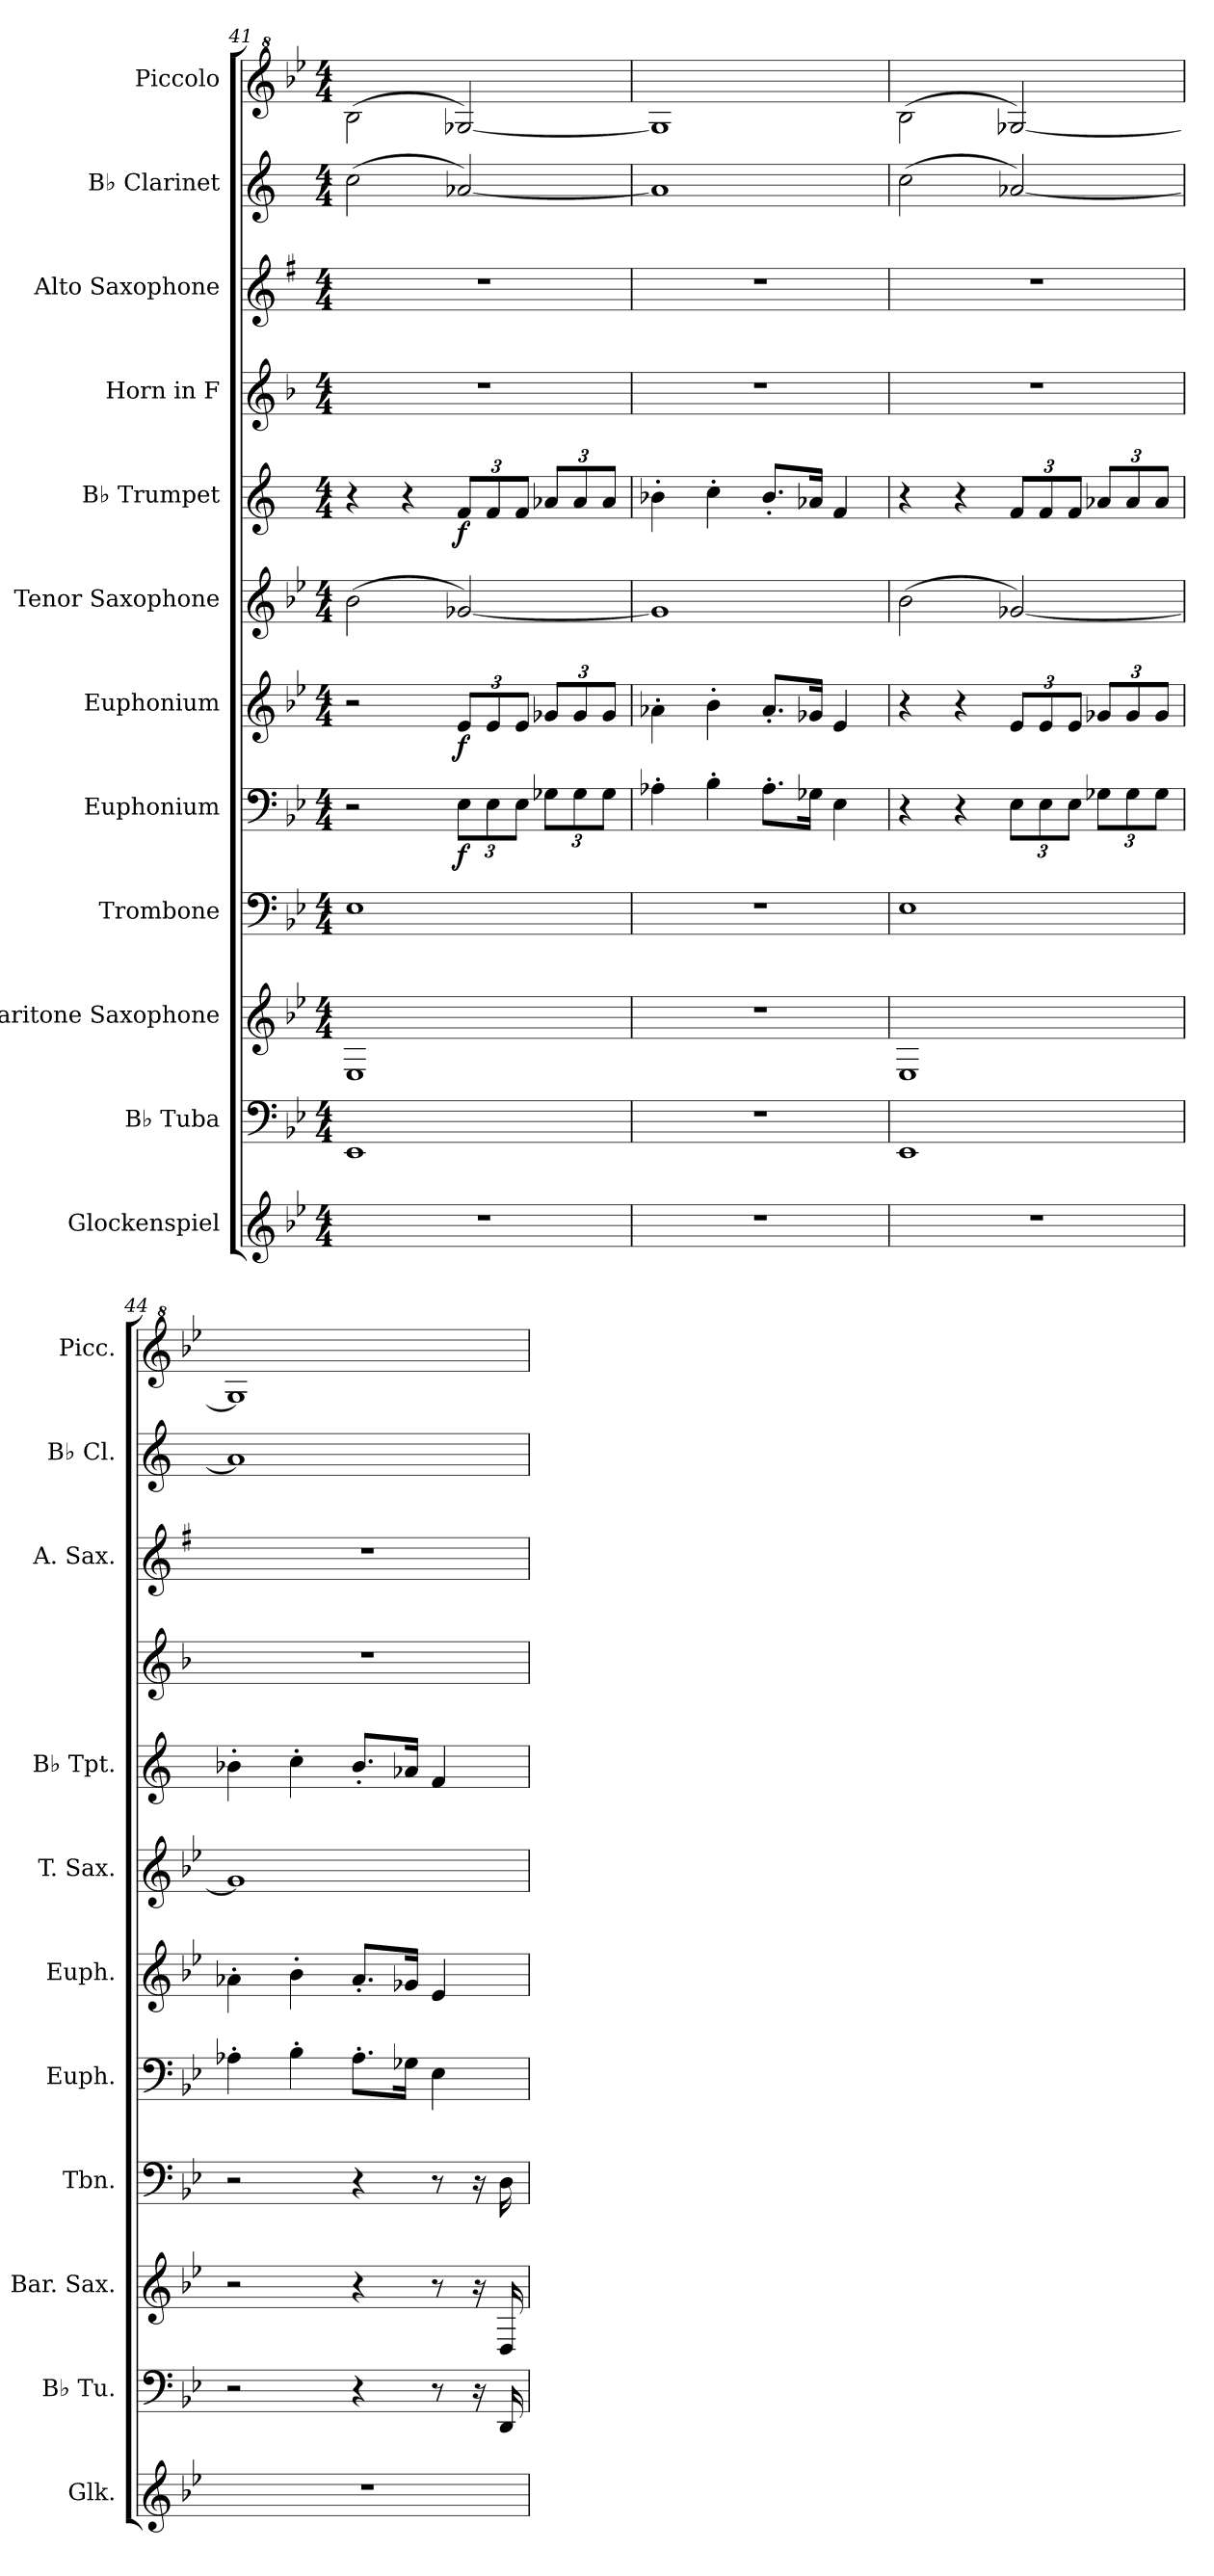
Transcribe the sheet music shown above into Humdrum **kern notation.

**kern	**kern	**kern	**kern	**kern	**dynam	**kern	**dynam	**kern	**kern	**dynam	**kern	**kern	**kern	**kern
*part12	*part11	*part10	*part9	*part8	*part8	*part7	*part7	*part6	*part5	*part5	*part4	*part3	*part2	*part1
*staff12	*staff11	*staff10	*staff9	*staff8	*staff8	*staff7	*staff7	*staff6	*staff5	*staff5	*staff4	*staff3	*staff2	*staff1
*I"Glockenspiel	*I"B♭ Tuba	*I"Baritone Saxophone	*I"Trombone	*I"Euphonium	*	*I"Euphonium	*	*I"Tenor Saxophone	*I"B♭ Trumpet	*	*I"Horn in F	*I"Alto Saxophone	*I"B♭ Clarinet	*I"Piccolo
*I'Glk.	*I'B♭ Tu.	*I'Bar. Sax.	*I'Tbn.	*I'Euph.	*	*I'Euph.	*	*I'T. Sax.	*I'B♭ Tpt.	*	*	*I'A. Sax.	*I'B♭ Cl.	*I'Picc.
*clefG2	*clefF4	*clefG2	*clefF4	*clefF4	*	*clefG2	*	*clefG2	*clefG2	*	*clefG2	*clefG2	*clefG2	*clefG^2
*ITrd-14c-24	*	*ITrd12c21	*	*	*	*ITrd8c14	*	*ITrd8c14	*ITrd1c2	*	*ITrd4c7	*ITrd5c9	*ITrd1c2	*ITrd-7c-12
*k[b-e-]	*k[b-e-]	*k[b-e-]	*k[b-e-]	*k[b-e-]	*	*k[b-e-]	*	*k[b-e-]	*k[b-e-]	*	*k[b-e-]	*k[b-e-]	*k[b-e-]	*k[b-e-]
*M4/4	*M4/4	*M4/4	*M4/4	*M4/4	*	*M4/4	*	*M4/4	*M4/4	*	*M4/4	*M4/4	*M4/4	*M4/4
=41	=41	=41	=41	=41	=41	=41	=41	=41	=41	=41	=41	=41	=41	=41
1r	1EE-	1EE-	1E-	2r	.	2r	.	(2B-\	4r	.	1r	1r	(2b-\	(2bb-\
.	.	.	.	.	.	.	.	.	4r	.	.	.	.	.
*	*	*	*	*Xbrackettup	*	*Xbrackettup	*	*	*Xbrackettup	*	*	*	*	*
!	!	!	!	!	!LO:DY:b	!	!LO:DY:b	!	!	!LO:DY:b	!	!	!	!
.	.	.	.	12E-\L	f	12E-/L	f	[2G-X/)	12e-/L	f	.	.	[2g-X/)	[2gg-X/)
.	.	.	.	12E-\	.	12E-/	.	.	12e-/	.	.	.	.	.
.	.	.	.	12E-\J	.	12E-/J	.	.	12e-/J	.	.	.	.	.
.	.	.	.	12G-X\L	.	12G-X/L	.	.	12g-X/L	.	.	.	.	.
.	.	.	.	12G-\	.	12G-/	.	.	12g-/	.	.	.	.	.
.	.	.	.	12G-\J	.	12G-/J	.	.	12g-/J	.	.	.	.	.
=42	=42	=42	=42	=42	=42	=42	=42	=42	=42	=42	=42	=42	=42	=42
1r	1r	1r	1r	4A-X'\	.	4A-X'\	.	1G-]	4a-X'\	.	1r	1r	1g-]	1gg-]
.	.	.	.	4B-'\	.	4B-'\	.	.	4b-'\	.	.	.	.	.
.	.	.	.	8.A-'\L	.	8.A-'/L	.	.	8.a-'/L	.	.	.	.	.
.	.	.	.	16G-X\Jk	.	16G-X/Jk	.	.	16g-X/Jk	.	.	.	.	.
.	.	.	.	4E-\	.	4E-/	.	.	4e-/	.	.	.	.	.
=43	=43	=43	=43	=43	=43	=43	=43	=43	=43	=43	=43	=43	=43	=43
1r	1EE-	1EE-	1E-	4r	.	4r	.	(2B-\	4r	.	1r	1r	(2b-\	(2bb-\
.	.	.	.	4r	.	4r	.	.	4r	.	.	.	.	.
.	.	.	.	12E-\L	.	12E-/L	.	[2G-X/)	12e-/L	.	.	.	[2g-X/)	[2gg-X/)
.	.	.	.	12E-\	.	12E-/	.	.	12e-/	.	.	.	.	.
.	.	.	.	12E-\J	.	12E-/J	.	.	12e-/J	.	.	.	.	.
.	.	.	.	12G-X\L	.	12G-X/L	.	.	12g-X/L	.	.	.	.	.
.	.	.	.	12G-\	.	12G-/	.	.	12g-/	.	.	.	.	.
.	.	.	.	12G-\J	.	12G-/J	.	.	12g-/J	.	.	.	.	.
!!LO:PB:g=z
=44	=44	=44	=44	=44	=44	=44	=44	=44	=44	=44	=44	=44	=44	=44
1r	2r	2r	2r	4A-X'\	.	4A-X'\	.	1G-]	4a-X'\	.	1r	1r	1g-]	1gg-]
.	.	.	.	4B-'\	.	4B-'\	.	.	4b-'\	.	.	.	.	.
.	4r	4r	4r	8.A-'\L	.	8.A-'/L	.	.	8.a-'/L	.	.	.	.	.
.	.	.	.	16G-X\Jk	.	16G-X/Jk	.	.	16g-X/Jk	.	.	.	.	.
.	8r	8r	8r	4E-\	.	4E-/	.	.	4e-/	.	.	.	.	.
.	16r	16r	16r	.	.	.	.	.	.	.	.	.	.	.
.	16DD/	16DD/	16D\	.	.	.	.	.	.	.	.	.	.	.
=	=	=	=	=	=	=	=	=	=	=	=	=	=	=
*-	*-	*-	*-	*-	*-	*-	*-	*-	*-	*-	*-	*-	*-	*-
